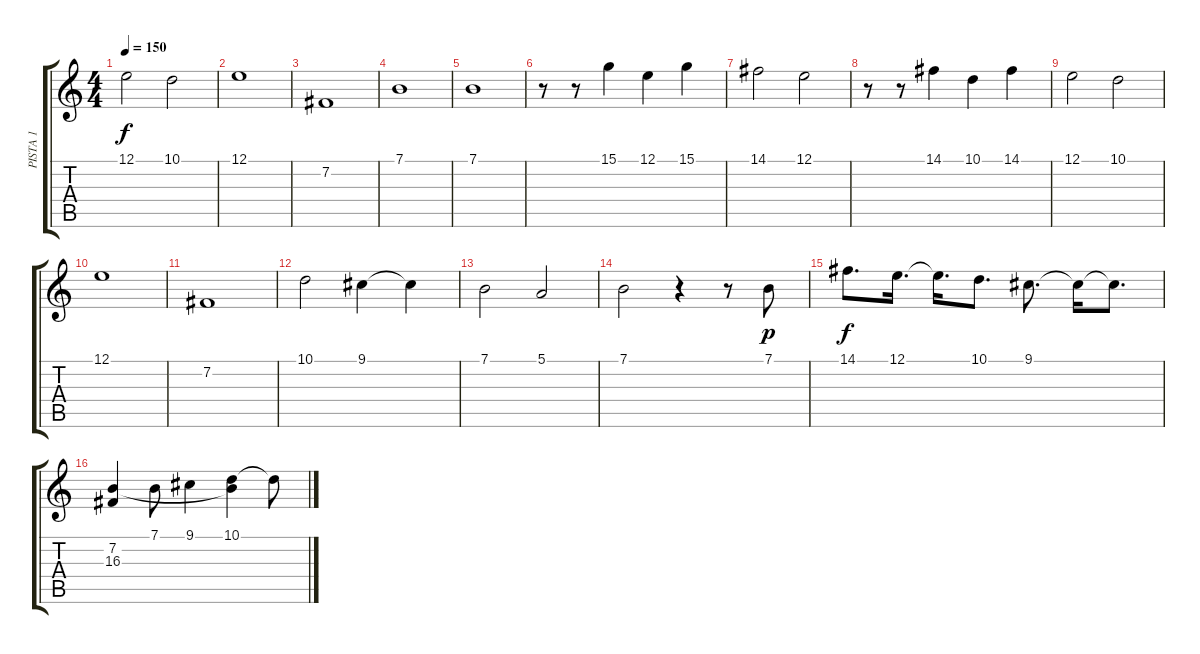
\track ("PISTA 1" "PISTA 1") {instrument trombone}
\staff {score tabs}
\tuning (E4 B3 G3 D3 A2 E2) {hide}
\ts (4 4)
\tempo 150
\clef g2
\ks c
12.1.2{dy f} 10.1.2 |
12.1.1 |
7.2.1 |
7.1.1 |
7.1.1 |
r.8 r.8 15.1.4 12.1.4 15.1.4 |
14.1.2 12.1.2 |
r.8 r.8 14.1.4 10.1.4 14.1.4 |
12.1.2 10.1.2 |
12.1.1 |
7.2.1 |
10.1.2 9.1.4 9.1{t}.4 |
7.1.2 5.1.2 |
7.1.2 r.4 r.8 7.1.8{dy p} |
14.1.8{d dy f} 12.1.16{d} 12.1{t}.16{d} 10.1.8{d} 9.1.8{d} 9.1{t}.16 9.1{t}.8{d} |
(7.2 16.3).4 7.1.8 9.1.4 (10.1 16.3{t}).4 10.1{t}.8
